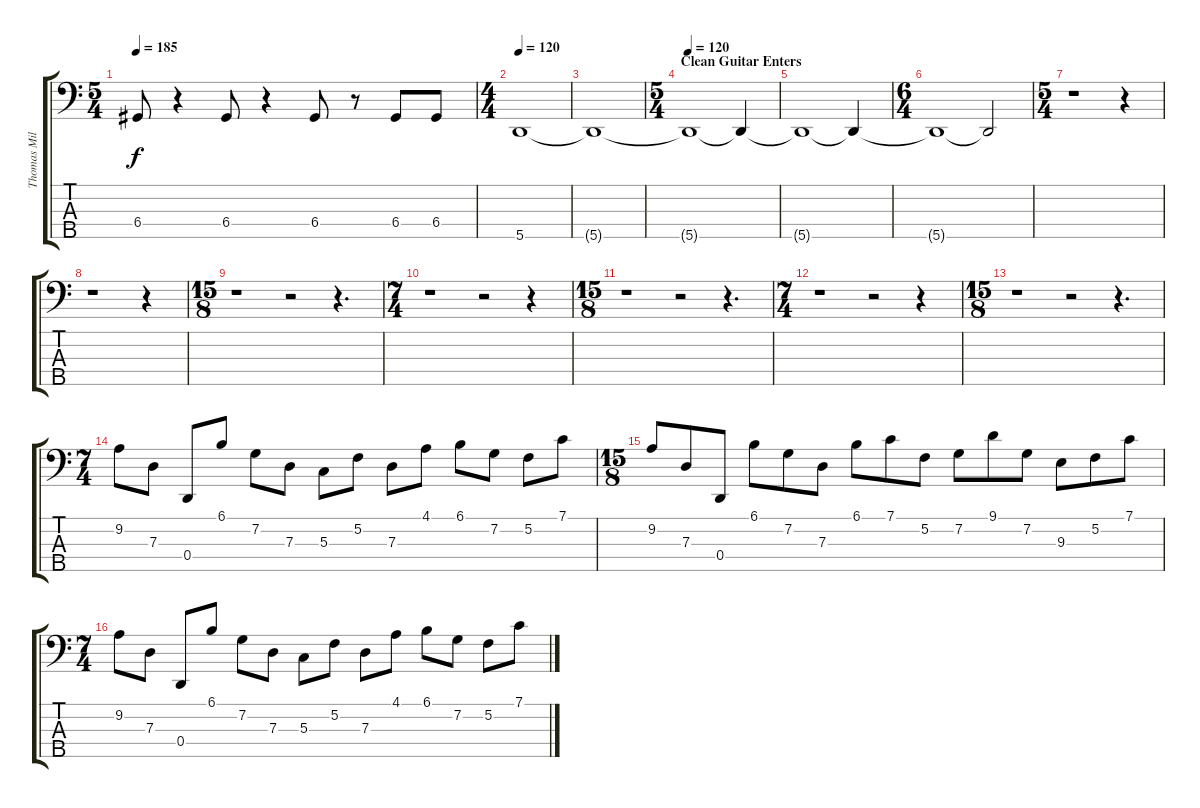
\track ("Thomas Miller" "Thomas Mil") {instrument electricbassfinger}
\staff {score tabs}
\tuning (F2 C2 G1 D1 A0) {hide}
\ts (5 4)
\tempo 185
\clef f4
\ks c
6.4.8{dy f} r.4 6.4.8 r.4 6.4.8 r.8 6.4.8 6.4.8 |
\ts (4 4)
\tempo 132
\tempo 120
5.5.1{volume 16} |
5.5{t}.1 |
\ts (5 4)
\section ("" "Clean Guitar Enters")
\tempo 120
5.5{t}.1 5.5{t}.4 |
5.5{t}.1{volume 9} 5.5{t}.4 |
\ts (6 4)
5.5{t}.1 5.5{t}.2 |
\ts (5 4)
r.1 r.4 |
r.1 r.4 |
\ts (15 8)
r.1 r.2 r.4{d} |
\ts (7 4)
r.1 r.2 r.4 |
\ts (15 8)
r.1 r.2 r.4{d} |
\ts (7 4)
r.1 r.2 r.4 |
\ts (15 8)
r.1 r.2 r.4{d} |
\ts (7 4)
9.2.8{volume 16 balance 8} 7.3.8 0.4.8 6.1.8 7.2.8 7.3.8 5.3.8 5.2.8 7.3.8 4.1.8 6.1.8 7.2.8 5.2.8 7.1.8 |
\ts (15 8)
9.2.8 7.3.8 0.4.8 6.1.8 7.2.8 7.3.8 6.1.8 7.1.8 5.2.8 7.2.8 9.1.8 7.2.8 9.3.8 5.2.8 7.1.8 |
\ts (7 4)
9.2.8 7.3.8 0.4.8 6.1.8 7.2.8 7.3.8 5.3.8 5.2.8 7.3.8 4.1.8 6.1.8 7.2.8 5.2.8 7.1.8
